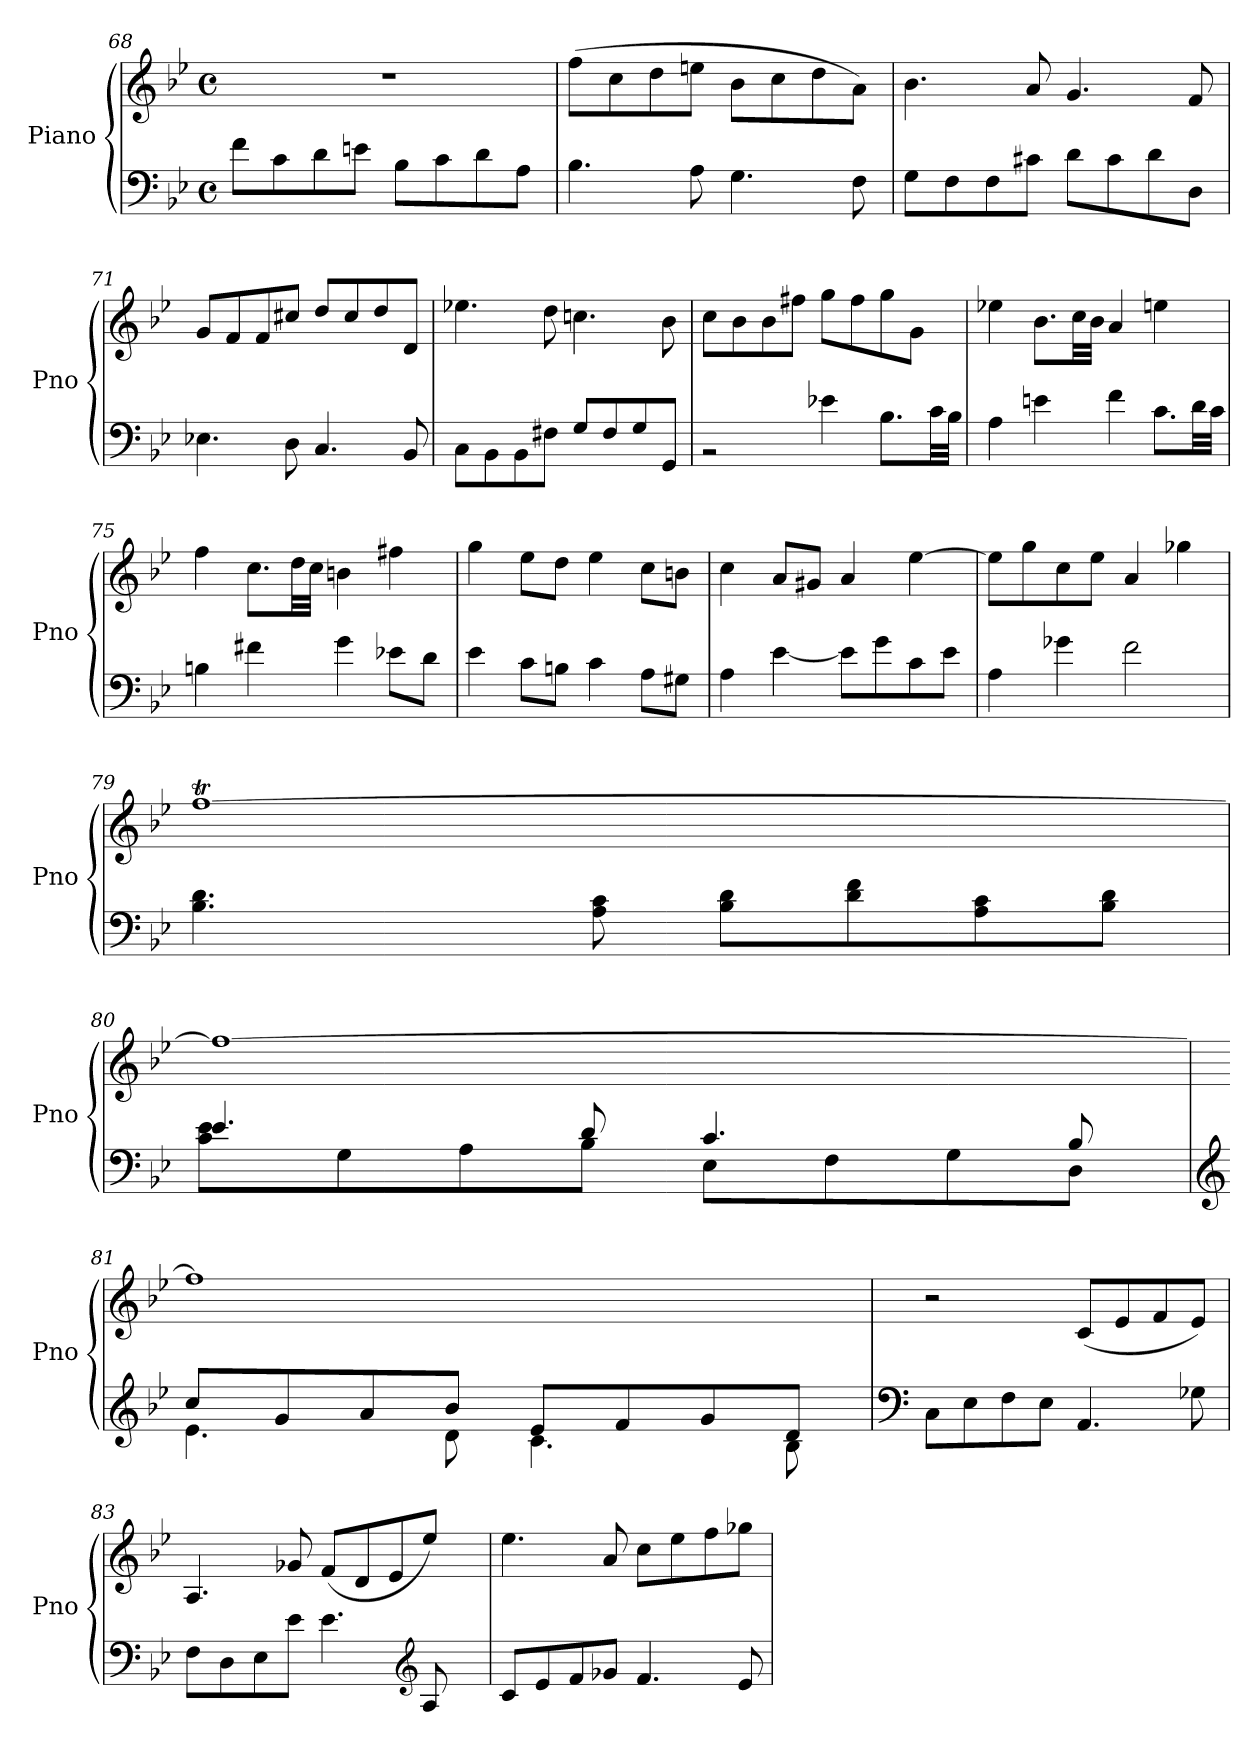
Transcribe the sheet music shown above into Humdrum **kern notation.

**kern	**kern	**dynam
*part1	*part1	*part1
*staff2	*staff1	*staff1/2
*I"Piano	*	*
*I'Pno	*	*
!!LO:LB:g=z
*clefF4	*clefG2	*
*k[b-e-]	*k[b-e-]	*
*M4/4	*M4/4	*
*met(c)	*met(c)	*
=68	=68	=68
*^	*	*
!	!	!	!LO:DY:b=2
1ryy	8f\L	1r	other-dynamics
.	8c\	.	.
.	8d\	.	.
.	8en\J	.	.
.	8B-\L	.	.
.	8c\	.	.
.	8d\	.	.
.	8A\J	.	.
!!LO:PB:g=z
=69	=69	=69	=69
1ryy	4.B-\	(>8ff\L	.
.	.	8cc\	.
.	.	8dd\	.
.	8A\	8een\J	.
.	4.G\	8b-\L	.
.	.	8cc\	.
.	.	8dd\	.
.	8F\	8a\J)	.
=70	=70	=70	=70
1ryy	8G\L	4.b-\	.
.	8F\	.	.
.	8F\	.	.
.	8c#X\J	8a/	.
.	8d\L	4.g/	.
.	8c#\	.	.
.	8d\	.	.
.	8D\J	8f/	.
=71	=71	=71	=71
1ryy	4.E-X\	8g/L	.
.	.	8f/	.
.	.	8f/	.
.	8D\	8cc#X/J	.
.	4.C/	8dd/L	.
.	.	8cc#/	.
.	.	8dd/	.
.	8BB-/	8d/J	.
=72	=72	=72	=72
1ryy	8C\L	4.ee-X\	.
.	8BB-\	.	.
.	8BB-\	.	.
.	8F#X\J	8dd\	.
.	8G/L	4.ccn\	.
.	8F#/	.	.
.	8G/	.	.
.	8GG/J	8b-\	.
!!LO:LB:g=z
=73	=73	=73	=73
1ryy	2r	8cc\L	.
.	.	8b-\	.
!	!	!	!LO:DY:b
.	.	8b-\	other-dynamics
.	.	8ff#X\J	.
.	4e-X\	8gg\L	.
.	.	8ff#\	.
!	!	!	!LO:DY:b=2
.	8.B-\L	8gg\	other-dynamics
.	.	8g\J	.
.	32c\LL	.	.
.	32B-\JJJ	.	.
!!LO:LB:g=z
=74	=74	=74	=74
1ryy	4A\	4ee-X\	.
.	4en\	8.b-\L	.
.	.	32cc\LL	.
.	.	32b-\JJJ	.
.	4f\	4a/	.
.	8.c\L	4een\	.
.	32d\LL	.	.
.	32c\JJJ	.	.
=75	=75	=75	=75
1ryy	4Bn\	4ff\	.
.	4f#X\	8.cc\L	.
.	.	32dd\LL	.
.	.	32cc\JJJ	.
.	4g\	4bn\	.
.	8e-X\L	4ff#X\	.
.	8d\J	.	.
=76	=76	=76	=76
1ryy	4e-\	4gg\	.
.	8c\L	8ee-\L	.
.	8Bn\J	8dd\J	.
.	4c\	4ee-\	.
.	8A\L	8cc\L	.
.	8G#X\J	8bn\J	.
=77	=77	=77	=77
1ryy	4A\	4cc\	.
.	[4e-\	8a/L	.
.	.	8g#X/J	.
.	8e-\L]	4a/	.
.	8g\	.	.
.	8c\	[4ee-\	.
.	8e-\J	.	.
!!LO:LB:g=z
=78	=78	=78	=78
1ryy	4A\	8ee-\L]	.
.	.	8gg\	.
!	!	!	!LO:DY:b=2
.	4g-X\	8cc\	other-dynamics
.	.	8ee-\J	.
.	2f\	4a/	.
!	!	!	!LO:DY:b
.	.	4gg-X\	other-dynamics
!!LO:LB:g=z
=79	=79	=79	=79
*	*^	*^	*
32ryy	1ryy	4.B-\ 4.d\	[1ffT	32ryy	.
32%31ryy	.	.	.	32ggnLLLyy	.
.	.	.	.	32ffyy	.
.	.	.	.	32ggyy	.
.	.	.	.	32ffyy	.
.	.	.	.	32ggyy	.
.	.	.	.	32ffyy	.
.	.	.	.	32ggJJJyy	.
.	.	.	.	32ffLLLyy	.
.	.	.	.	32ggyy	.
.	.	.	.	32ffyy	.
.	.	.	.	32ggyy	.
.	.	8A\ 8c\	.	32ffyy	.
.	.	.	.	32ggyy	.
.	.	.	.	32ffyy	.
.	.	.	.	32ggJJJyy	.
.	.	8B-\ 8d\L	.	32ffLLLyy	.
.	.	.	.	32ggyy	.
.	.	.	.	32ffyy	.
.	.	.	.	32ggyy	.
.	.	8d\ 8f\	.	32ffyy	.
.	.	.	.	32ggyy	.
.	.	.	.	32ffyy	.
.	.	.	.	32ggJJJyy	.
.	.	8A\ 8c\	.	32ffLLLyy	.
.	.	.	.	32ggyy	.
.	.	.	.	32ffyy	.
.	.	.	.	32ggyy	.
.	.	8B-\ 8d\J	.	32ffyy	.
.	.	.	.	32ggyy	.
.	.	.	.	32ffyy	.
.	.	.	.	32ggJJJyy	.
!!LO:LB:g=z	!!
=80	=80	=80	=80	=80	=80
*	*	*^	*	*	*
32ryy	1ryy	4.e-/	8c\ 8e-\L	1ff_	32ryy	.
32%31ryy	.	.	.	.	32ggLLLyy	.
.	.	.	.	.	32ffyy	.
.	.	.	.	.	32ggyy	.
.	.	.	8G\	.	32ffyy	.
.	.	.	.	.	32ggyy	.
.	.	.	.	.	32ffyy	.
.	.	.	.	.	32ggJJJyy	.
.	.	.	8A\	.	32ffLLLyy	.
.	.	.	.	.	32ggyy	.
.	.	.	.	.	32ffyy	.
.	.	.	.	.	32ggyy	.
.	.	8d/	8B-\J	.	32ffyy	.
.	.	.	.	.	32ggyy	.
.	.	.	.	.	32ffyy	.
.	.	.	.	.	32ggJJJyy	.
.	.	4.c/	8E-\L	.	32ffLLLyy	.
.	.	.	.	.	32ggyy	.
.	.	.	.	.	32ffyy	.
.	.	.	.	.	32ggyy	.
.	.	.	8F\	.	32ffyy	.
.	.	.	.	.	32ggyy	.
.	.	.	.	.	32ffyy	.
.	.	.	.	.	32ggJJJyy	.
.	.	.	8G\	.	32ffLLLyy	.
.	.	.	.	.	32ggyy	.
.	.	.	.	.	32ffyy	.
.	.	.	.	.	32ggyy	.
.	.	8B-/	8D\J	.	32ffyy	.
.	.	.	.	.	32ggyy	.
.	.	.	.	.	32ffyy	.
.	.	.	.	.	32ggJJJyy	.
!!LO:PB:g=z	!!
=81	=81	=81	=81	=81	=81	=81
*clefG2	*	*	*	*	*	*
32ryy	1ryy	8cc/L	4.e-\	1ff]	32ryy	.
32%31ryy	.	.	.	.	32ggLLLyy	.
.	.	.	.	.	32ffyy	.
.	.	.	.	.	32ggyy	.
.	.	8g/	.	.	32ffyy	.
.	.	.	.	.	32ggyy	.
.	.	.	.	.	32ffyy	.
.	.	.	.	.	32ggJJJyy	.
.	.	8a/	.	.	32ffLLLyy	.
.	.	.	.	.	32ggyy	.
.	.	.	.	.	32ffyy	.
.	.	.	.	.	32ggyy	.
.	.	8b-/J	8d\	.	32ffyy	.
.	.	.	.	.	32ggyy	.
.	.	.	.	.	32ffyy	.
.	.	.	.	.	32ggJJJyy	.
.	.	8e-/L	4.c\	.	32ffLLLyy	.
.	.	.	.	.	32ggyy	.
.	.	.	.	.	32ffyy	.
.	.	.	.	.	32ggyy	.
.	.	8f/	.	.	32ffyy	.
.	.	.	.	.	32ggyy	.
.	.	.	.	.	32ffyy	.
.	.	.	.	.	32ggJJJyy	.
.	.	8g/	.	.	32ffLLLyy	.
.	.	.	.	.	32ggyy	.
.	.	.	.	.	32ffyy	.
.	.	.	.	.	32ggyy	.
.	.	8d/J	8B-\	.	32ffyy	.
.	.	.	.	.	32ggyy	.
.	.	.	.	.	32ffTTTyy	.
.	.	.	.	.	32ggJJJyy	.
*v	*v	*v	*v	*	*	*
*	*v	*v	*
=82	=82	=82
*clefF4	*	*
*^	*^	*
!	!	!	!	!LO:DY:a=2
*	*	*v	*v	*
1ryy	8C\L	2r	other-dynamics
.	8E-\	.	.
.	8F\	.	.
.	8E-\J	.	.
.	4.AA/	(<8c/L	.
.	.	8e-/	.
.	.	8f/	.
.	8G-X\	8e-/J)	.
!!LO:LB:g=z
=83	=83	=83	=83
*	*	*^	*
1ryy	8F\L	4.A/	2..ryy	.
.	8D\	.	.	.
.	8E-\	.	.	.
.	8e-\J	8g-X/	.	.
.	4.e-\	(>8f/L	.	.
.	.	8d/	.	.
.	.	8e-/	.	.
*clefG2	*	*	*	*
.	8A/	8ee-/J)	8ryy	.
8ryy	8ryy	8ryy	8ryy	.
*	*	*v	*v	*
!!LO:LB:g=z
=84	=84	=84	=84
1ryy	8c/L	4.ee-\	.
.	8e-/	.	.
.	8f/	.	.
.	8g-X/J	8a/	.
.	4.f/	8cc\L	.
.	.	8ee-\	.
.	.	8ff\	.
.	8e-/	8gg-X\J	.
*v	*v	*	*
=	=	=
*-	*-	*-
